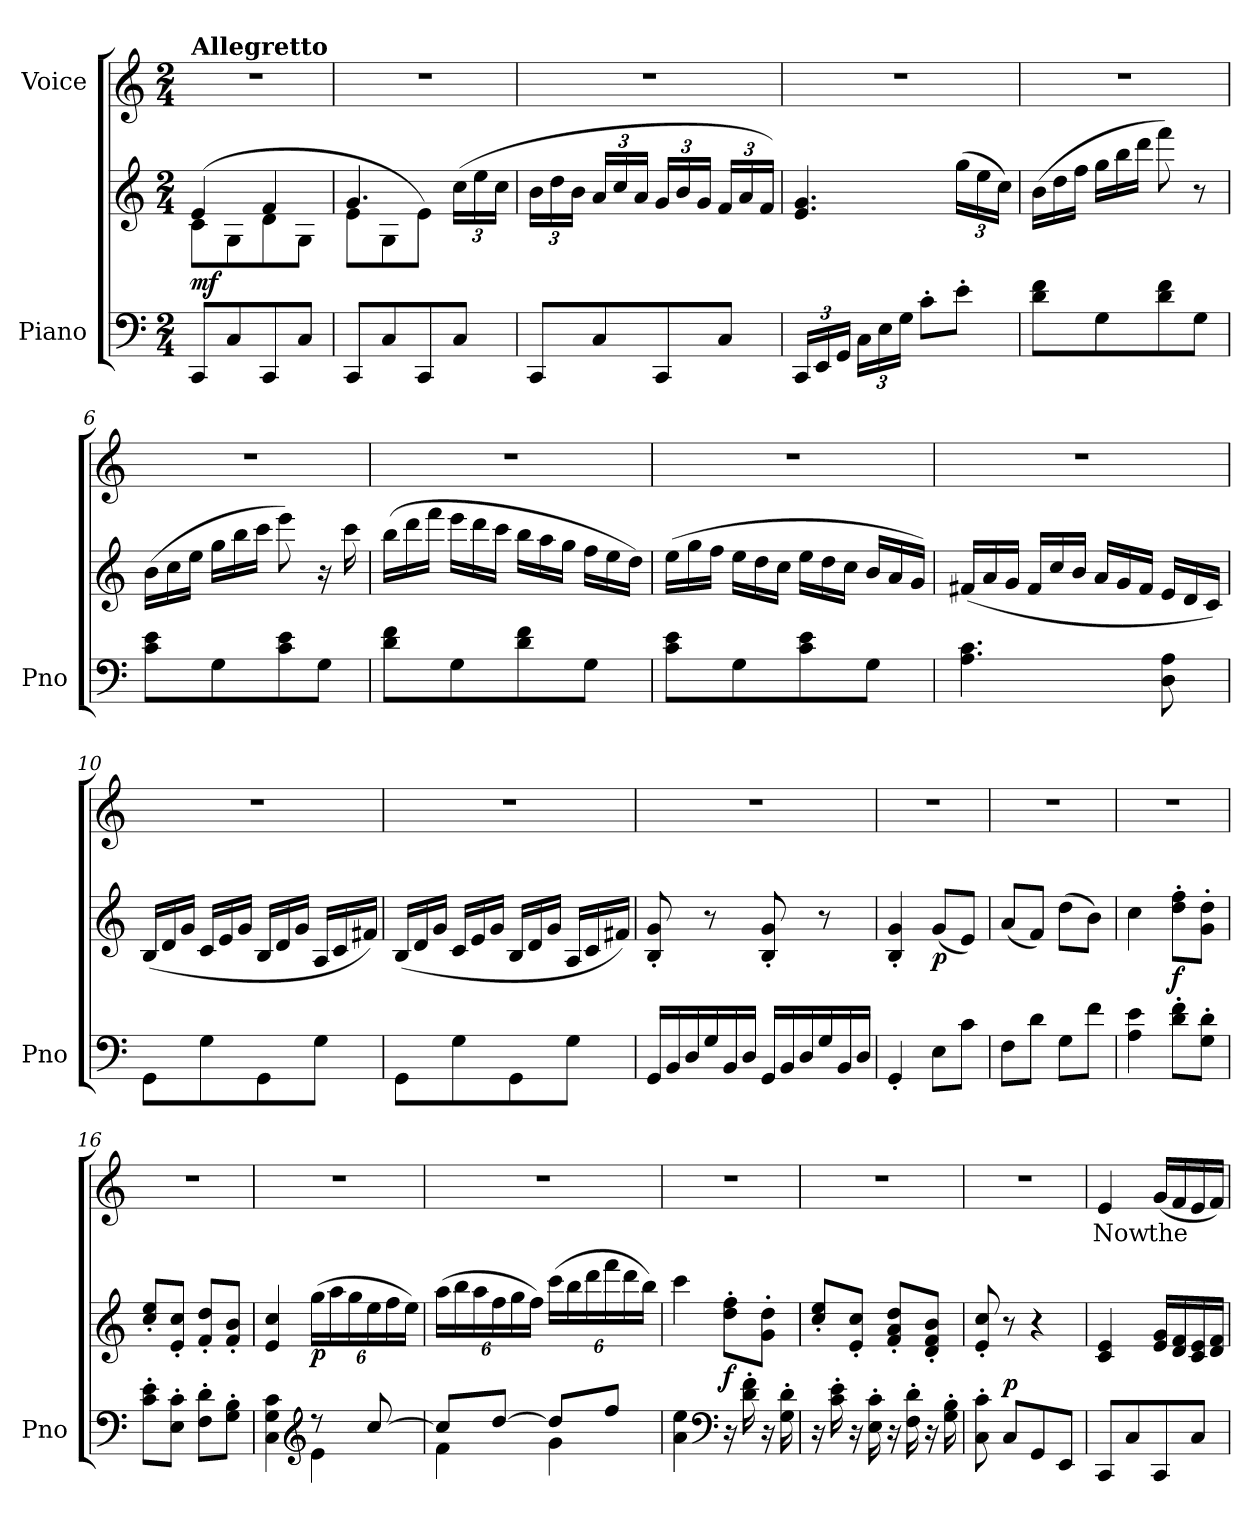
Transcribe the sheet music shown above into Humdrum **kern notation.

**kern	**kern	**dynam	**kern	**text
*part2	*part2	*part2	*part1	*part1
*staff3	*staff2	*staff2/3	*staff1	*staff1
*I"Piano	*	*	*I"Voice	*
*I'Pno	*	*	*	*
*clefF4	*clefG2	*	*clefG2	*
*k[]	*k[]	*	*k[]	*
*M2/4	*M2/4	*	*M2/4	*
=1	=1	=1	=1	=1
*	*^	*	*	*
!	!	!	!	!LO:TX:a:B:t=Allegretto	!
!	!	!	!LO:DY:b	!	!
8CC/L	(4e/	8c\L	mf	2r	.
8C/	.	8G\	.	.	.
8CC/	4f/	8d\	.	.	.
8C/J	.	8G\J	.	.	.
=2	=2	=2	=2	=2	=2
8CC/L	4.g/	8e\L	.	2r	.
8C/	.	8G\	.	.	.
8CC/	.	8e\J)	.	.	.
8C/J	(24cc\LL	8ryy	.	.	.
.	24ee\	.	.	.	.
.	24cc\JJ	.	.	.	.
*	*v	*v	*	*	*
=3	=3	=3	=3	=3
8CC/L	24b\LL	.	2r	.
.	24dd\	.	.	.
.	24b\JJ	.	.	.
*	*Xbrackettup	*	*	*
8C/	24a/LL	.	.	.
.	24cc/	.	.	.
.	24a/JJ	.	.	.
8CC/	24g/LL	.	.	.
.	24b/	.	.	.
.	24g/JJ	.	.	.
8C/J	24f/LL	.	.	.
.	24a/	.	.	.
.	24f/JJ)	.	.	.
=4	=4	=4	=4	=4
24CC/LL	4.e/ 4.g/	.	2r	.
24EE/	.	.	.	.
24GG/JJ	.	.	.	.
24C\LL	.	.	.	.
24E\	.	.	.	.
24G\JJ	.	.	.	.
8c'\L	.	.	.	.
*	*brackettup	*	*	*
8e'\J	(24gg\LL	.	.	.
.	24ee\	.	.	.
.	24cc\JJ)	.	.	.
=5	=5	=5	=5	=5
*	*Xtuplet	*	*	*
8d\ 8f\L	(24b\LL	.	2r	.
.	24dd\	.	.	.
.	24ff\JJ	.	.	.
8G\	24gg\LL	.	.	.
.	24bb\	.	.	.
.	24ddd\JJ	.	.	.
8d\ 8f\	8fff\)	.	.	.
8G\J	8r	.	.	.
=6	=6	=6	=6	=6
8c\ 8e\L	(24b\LL	.	2r	.
.	24cc\	.	.	.
.	24ee\JJ	.	.	.
8G\	24gg\LL	.	.	.
.	24bb\	.	.	.
.	24ccc\JJ	.	.	.
8c\ 8e\	8eee\)	.	.	.
8G\J	16r	.	.	.
.	16ccc\	.	.	.
=7	=7	=7	=7	=7
8d\ 8f\L	(24bb\LL	.	2r	.
.	24ddd\	.	.	.
.	24fff\JJ	.	.	.
8G\	24eee\LL	.	.	.
.	24ddd\	.	.	.
.	24ccc\JJ	.	.	.
8d\ 8f\	24bb\LL	.	.	.
.	24aa\	.	.	.
.	24gg\JJ	.	.	.
8G\J	24ff\LL	.	.	.
.	24ee\	.	.	.
.	24dd\JJ)	.	.	.
=8	=8	=8	=8	=8
8c\ 8e\L	(24ee\LL	.	2r	.
.	24gg\	.	.	.
.	24ff\JJ	.	.	.
8G\	24ee\LL	.	.	.
.	24dd\	.	.	.
.	24cc\JJ	.	.	.
8c\ 8e\	24ee\LL	.	.	.
.	24dd\	.	.	.
.	24cc\JJ	.	.	.
8G\J	24b/LL	.	.	.
.	24a/	.	.	.
.	24g/JJ)	.	.	.
=9	=9	=9	=9	=9
4.A\ 4.c\	(24f#X/LL	.	2r	.
.	24a/	.	.	.
.	24g/JJ	.	.	.
.	24f#/LL	.	.	.
.	24cc/	.	.	.
.	24b/JJ	.	.	.
.	24a/LL	.	.	.
.	24g/	.	.	.
.	24f#/JJ	.	.	.
8D\ 8A\	24e/LL	.	.	.
.	24d/	.	.	.
.	24c/JJ)	.	.	.
=10	=10	=10	=10	=10
8GG\L	(24B/LL	.	2r	.
.	24d/	.	.	.
.	24g/JJ	.	.	.
8G\	24c/LL	.	.	.
.	24e/	.	.	.
.	24g/JJ	.	.	.
8GG\	24B/LL	.	.	.
.	24d/	.	.	.
.	24g/JJ	.	.	.
8G\J	24A/LL	.	.	.
.	24c/	.	.	.
.	24f#X/JJ)	.	.	.
=11	=11	=11	=11	=11
8GG\L	(24B/LL	.	2r	.
.	24d/	.	.	.
.	24g/JJ	.	.	.
8G\	24c/LL	.	.	.
.	24e/	.	.	.
.	24g/JJ	.	.	.
8GG\	24B/LL	.	.	.
.	24d/	.	.	.
.	24g/JJ	.	.	.
8G\J	24A/LL	.	.	.
.	24c/	.	.	.
.	24f#X/JJ)	.	.	.
=12	=12	=12	=12	=12
*Xtuplet	*	*	*	*
24GG/LL	8B/' 8g/'	.	2r	.
24BB/	.	.	.	.
24D/	.	.	.	.
24G/	8r	.	.	.
24BB/	.	.	.	.
24D/JJ	.	.	.	.
24GG/LL	8B/' 8g/'	.	.	.
24BB/	.	.	.	.
24D/	.	.	.	.
24G/	8r	.	.	.
24BB/	.	.	.	.
24D/JJ	.	.	.	.
=13	=13	=13	=13	=13
4GG'/	4B/' 4g/'	.	2r	.
!	!	!LO:DY:b	!	!
8E\L	(8g/L	p	.	.
8c\J	8e/J)	.	.	.
=14	=14	=14	=14	=14
8F\L	(8a/L	.	2r	.
8d\J	8f/J)	.	.	.
8G\L	(8dd\L	.	.	.
8f\J	8b\J)	.	.	.
=15	=15	=15	=15	=15
4A\ 4e\	4cc\	.	2r	.
!	!	!LO:DY:b	!	!
8d\' 8f\'L	8dd\' 8ff\'L	f	.	.
8G\' 8d\'J	8g\' 8dd\'J	.	.	.
=16	=16	=16	=16	=16
8c\' 8e\'L	8cc/' 8ee/'L	.	2r	.
8E\' 8c\'J	8e/' 8cc/'J	.	.	.
8F\' 8d\'L	8f/' 8dd/'L	.	.	.
8G\' 8B\'J	8f/' 8b/'J	.	.	.
=17	=17	=17	=17	=17
*^	*	*	*	*
4C\ 4G\ 4c\	4ryy	4e/ 4cc/	.	2r	.
*clefG2	*	*	*	*	*
*	*	*tuplet	*	*	*
*	*	*Xbrackettup	*	*	*
!	!	!	!LO:DY:b	!	!
8r	4e\	(24gg\LL	p	.	.
.	.	24aa\	.	.	.
.	.	24gg\	.	.	.
[8cc/	.	24ee\	.	.	.
.	.	24ff\	.	.	.
.	.	24ee\JJ)	.	.	.
=18	=18	=18	=18	=18	=18
8cc/L]	4f\	(24aa\LL	.	2r	.
.	.	24bb\	.	.	.
.	.	24aa\	.	.	.
[8dd/J	.	24ff\	.	.	.
.	.	24gg\	.	.	.
.	.	24ff\JJ)	.	.	.
8dd/L]	4g\	(24ccc\LL	.	.	.
.	.	24bb\	.	.	.
.	.	24ddd\	.	.	.
8ff/J	.	24fff\	.	.	.
.	.	24ddd\	.	.	.
.	.	24bb\JJ)	.	.	.
*v	*v	*	*	*	*
=19	=19	=19	=19	=19
4a\ 4ee\	4ccc\	.	2r	.
*clefF4	*	*	*	*
!	!	!LO:DY:b	!	!
16r	8dd\' 8ff\'L	f	.	.
16d\' 16f\'	.	.	.	.
16r	8g\' 8dd\'J	.	.	.
16G\' 16d\'	.	.	.	.
=20	=20	=20	=20	=20
16r	8cc/' 8ee/'L	.	2r	.
16c\' 16e\'	.	.	.	.
16r	8e/' 8cc/'J	.	.	.
16E\' 16c\'	.	.	.	.
16r	8f/' 8a/' 8dd/'L	.	.	.
16F\' 16d\'	.	.	.	.
16r	8d/' 8f/' 8b/'J	.	.	.
16G\' 16B\'	.	.	.	.
=21	=21	=21	=21	=21
8C\' 8c\'	8e/' 8cc/'	.	2r	.
!	!	!LO:DY:a=2	!	!
8C/L	8r	p	.	.
8GG/	4r	.	.	.
8EE/J	.	.	.	.
=22	=22	=22	=22	=22
8CC/L	4c/ 4e/	.	4e/	Now
8C/	.	.	.	.
8CC/	16e/ 16g/LL	.	(16g/LL	the
.	16d/ 16f/	.	16f/	.
8C/J	16c/ 16e/	.	16e/	.
.	16d/ 16f/JJ	.	16f/JJ)	.
=	=	=	=	=
*-	*-	*-	*-	*-
